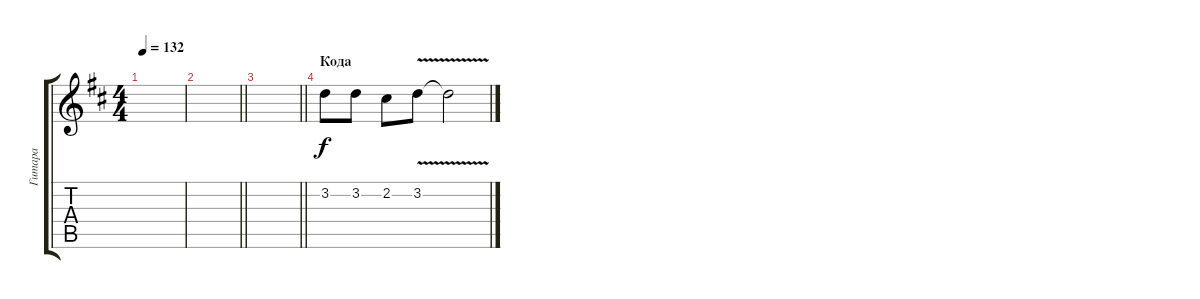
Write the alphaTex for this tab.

\track ("Гитара" "Гитара") {instrument distortionguitar}
\staff {score tabs}
\tuning (E4 B3 G3 D3 A2 E2) {hide}
\ts (4 4)
\tempo 132
\clef g2
\ks bminor
|
\barLineRight lightlight
|
\section ("" "")
\barLineRight lightlight
|
\section ("" "Кода")
3.2.8 3.2.8 2.2.8 3.2{v}.8 3.2{t}.2
